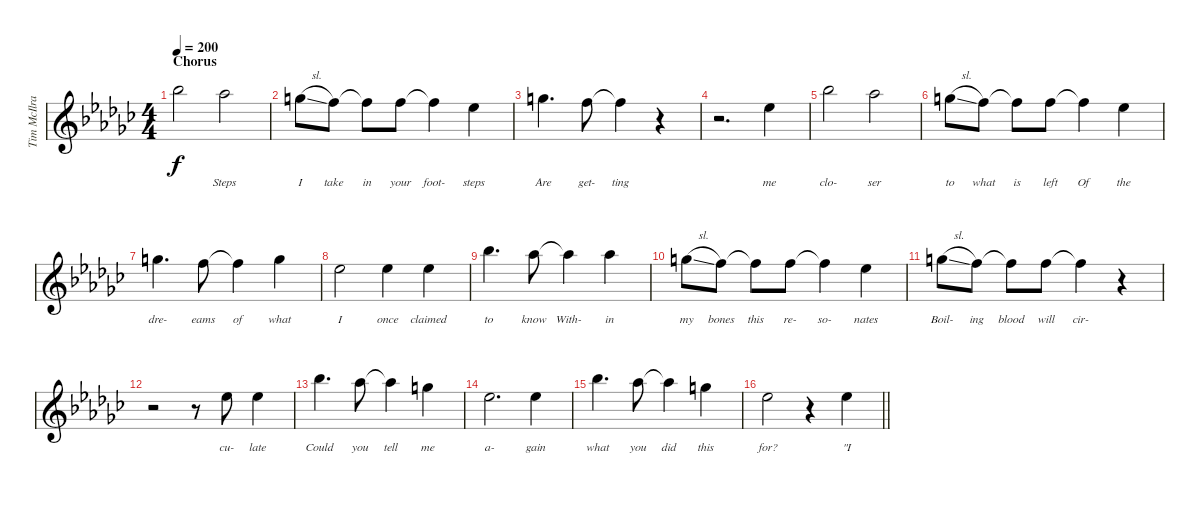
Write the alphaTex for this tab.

\track ("Tim McIlrath - Vocals" "Tim McIlra") {instrument distortionguitar}
\staff {score}
\tuning (Eb4 Bb3 Gb3 Db3 Ab2 Eb2) {hide}
\ts (4 4)
\section ("" "Chorus")
\tempo 200
\clef g2
\ks ebminor
7.1.2{lyrics (0 "") lyrics (1 "") lyrics (2 "") lyrics (3 "") lyrics (4 "") dy f} 5.1.2{lyrics (0 "Steps") lyrics (1 "") lyrics (2 "") lyrics (3 "") lyrics (4 "")} |
4.1{sl}.8{lyrics (0 "I") lyrics (1 "") lyrics (2 "") lyrics (3 "") lyrics (4 "")} 2.1.8{lyrics (0 "take") lyrics (1 "") lyrics (2 "") lyrics (3 "") lyrics (4 "")} 2.1{t}.8{lyrics (0 "in") lyrics (1 "") lyrics (2 "") lyrics (3 "") lyrics (4 "")} 2.1.8{lyrics (0 "your") lyrics (1 "") lyrics (2 "") lyrics (3 "") lyrics (4 "")} 2.1{t}.4{lyrics (0 "foot-") lyrics (1 "") lyrics (2 "") lyrics (3 "") lyrics (4 "")} 0.1.4{lyrics (0 "steps") lyrics (1 "") lyrics (2 "") lyrics (3 "") lyrics (4 "")} |
4.1.4{d lyrics (0 "Are") lyrics (1 "") lyrics (2 "") lyrics (3 "") lyrics (4 "")} 2.1.8{lyrics (0 "get-") lyrics (1 "") lyrics (2 "") lyrics (3 "") lyrics (4 "")} 2.1{t}.4{lyrics (0 "ting") lyrics (1 "") lyrics (2 "") lyrics (3 "") lyrics (4 "")} r.4 |
r.2{d} 0.1.4{lyrics (0 "me") lyrics (1 "") lyrics (2 "") lyrics (3 "") lyrics (4 "")} |
7.1.2{lyrics (0 "clo-") lyrics (1 "") lyrics (2 "") lyrics (3 "") lyrics (4 "")} 5.1.2{lyrics (0 "ser") lyrics (1 "") lyrics (2 "") lyrics (3 "") lyrics (4 "")} |
4.1{sl}.8{lyrics (0 "to") lyrics (1 "") lyrics (2 "") lyrics (3 "") lyrics (4 "")} 2.1.8{lyrics (0 "what") lyrics (1 "") lyrics (2 "") lyrics (3 "") lyrics (4 "")} 2.1{t}.8{lyrics (0 "is") lyrics (1 "") lyrics (2 "") lyrics (3 "") lyrics (4 "")} 2.1.8{lyrics (0 "left") lyrics (1 "") lyrics (2 "") lyrics (3 "") lyrics (4 "")} 2.1{t}.4{lyrics (0 "Of") lyrics (1 "") lyrics (2 "") lyrics (3 "") lyrics (4 "")} 0.1.4{lyrics (0 "the") lyrics (1 "") lyrics (2 "") lyrics (3 "") lyrics (4 "")} |
4.1.4{d lyrics (0 "dre-") lyrics (1 "") lyrics (2 "") lyrics (3 "") lyrics (4 "")} 2.1.8{lyrics (0 "eams") lyrics (1 "") lyrics (2 "") lyrics (3 "") lyrics (4 "")} 2.1{t}.4{lyrics (0 "of") lyrics (1 "") lyrics (2 "") lyrics (3 "") lyrics (4 "")} 4.1.4{lyrics (0 "what") lyrics (1 "") lyrics (2 "") lyrics (3 "") lyrics (4 "")} |
0.1.2{lyrics (0 "I") lyrics (1 "") lyrics (2 "") lyrics (3 "") lyrics (4 "")} 0.1.4{lyrics (0 "once") lyrics (1 "") lyrics (2 "") lyrics (3 "") lyrics (4 "")} 0.1.4{lyrics (0 "claimed") lyrics (1 "") lyrics (2 "") lyrics (3 "") lyrics (4 "")} |
7.1.4{d lyrics (0 "to") lyrics (1 "") lyrics (2 "") lyrics (3 "") lyrics (4 "")} 5.1.8{lyrics (0 "know") lyrics (1 "") lyrics (2 "") lyrics (3 "") lyrics (4 "")} 5.1{t}.4{lyrics (0 "With-") lyrics (1 "") lyrics (2 "") lyrics (3 "") lyrics (4 "")} 5.1.4{lyrics (0 "in") lyrics (1 "") lyrics (2 "") lyrics (3 "") lyrics (4 "")} |
4.1{sl}.8{lyrics (0 "my") lyrics (1 "") lyrics (2 "") lyrics (3 "") lyrics (4 "")} 2.1.8{lyrics (0 "bones") lyrics (1 "") lyrics (2 "") lyrics (3 "") lyrics (4 "")} 2.1{t}.8{lyrics (0 "this") lyrics (1 "") lyrics (2 "") lyrics (3 "") lyrics (4 "")} 2.1.8{lyrics (0 "re-") lyrics (1 "") lyrics (2 "") lyrics (3 "") lyrics (4 "")} 2.1{t}.4{lyrics (0 "so-") lyrics (1 "") lyrics (2 "") lyrics (3 "") lyrics (4 "")} 0.1.4{lyrics (0 "nates") lyrics (1 "") lyrics (2 "") lyrics (3 "") lyrics (4 "")} |
4.1{sl}.8{lyrics (0 "Boil-") lyrics (1 "") lyrics (2 "") lyrics (3 "") lyrics (4 "")} 2.1.8{lyrics (0 "ing") lyrics (1 "") lyrics (2 "") lyrics (3 "") lyrics (4 "")} 2.1{t}.8{lyrics (0 "blood") lyrics (1 "") lyrics (2 "") lyrics (3 "") lyrics (4 "")} 2.1.8{lyrics (0 "will") lyrics (1 "") lyrics (2 "") lyrics (3 "") lyrics (4 "")} 2.1{t}.4{lyrics (0 "cir-") lyrics (1 "") lyrics (2 "") lyrics (3 "") lyrics (4 "")} r.4 |
r.2 r.8 0.1.8{lyrics (0 "cu-") lyrics (1 "") lyrics (2 "") lyrics (3 "") lyrics (4 "")} 0.1.4{lyrics (0 "late") lyrics (1 "") lyrics (2 "") lyrics (3 "") lyrics (4 "")} |
7.1.4{d lyrics (0 "Could") lyrics (1 "") lyrics (2 "") lyrics (3 "") lyrics (4 "")} 5.1.8{lyrics (0 "you") lyrics (1 "") lyrics (2 "") lyrics (3 "") lyrics (4 "")} 5.1{t}.4{lyrics (0 "tell") lyrics (1 "") lyrics (2 "") lyrics (3 "") lyrics (4 "")} 4.1.4{lyrics (0 "me") lyrics (1 "") lyrics (2 "") lyrics (3 "") lyrics (4 "")} |
0.1.2{d lyrics (0 "a-") lyrics (1 "") lyrics (2 "") lyrics (3 "") lyrics (4 "")} 0.1.4{lyrics (0 "gain") lyrics (1 "") lyrics (2 "") lyrics (3 "") lyrics (4 "")} |
7.1.4{d lyrics (0 "what") lyrics (1 "") lyrics (2 "") lyrics (3 "") lyrics (4 "")} 5.1.8{lyrics (0 "you") lyrics (1 "") lyrics (2 "") lyrics (3 "") lyrics (4 "")} 5.1{t}.4{lyrics (0 "did") lyrics (1 "") lyrics (2 "") lyrics (3 "") lyrics (4 "")} 4.1.4{lyrics (0 "this") lyrics (1 "") lyrics (2 "") lyrics (3 "") lyrics (4 "")} |
\barLineRight lightlight
0.1.2{lyrics (0 "for?") lyrics (1 "") lyrics (2 "") lyrics (3 "") lyrics (4 "")} r.4 0.1.4{lyrics (0 "\"I") lyrics (1 "") lyrics (2 "") lyrics (3 "") lyrics (4 "")}
